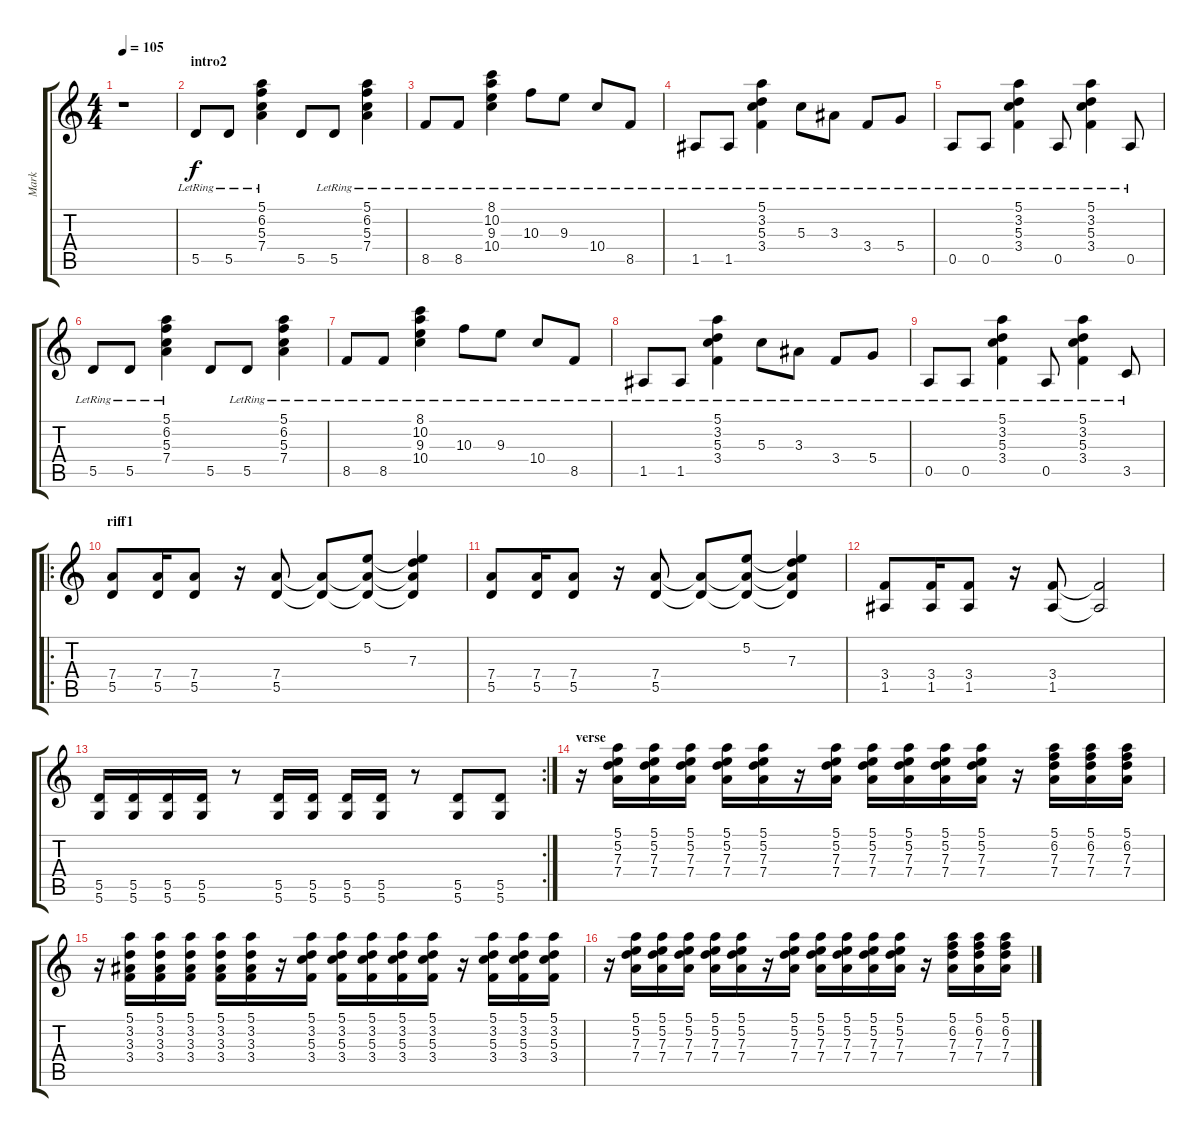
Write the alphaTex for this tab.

\track ("Mark" "Mark") {instrument distortionguitar}
\staff {score tabs}
\tuning (E4 B3 G3 D3 A2 D2) {hide}
\ts (4 4)
\tempo 105
\clef g2
\ks c
r.1{dy f instrument distortionguitar} |
\section ("" "intro2")
5.5{lr}.8{volume 9 instrument electricguitarjazz} 5.5{lr}.8 (5.1{lr} 6.2{lr} 5.3{lr} 7.4{lr}).4 5.5.8 5.5{lr}.8 (5.1{lr} 6.2{lr} 5.3{lr} 7.4).4 |
8.5{lr}.8 8.5{lr}.8 (8.1{lr} 10.2{lr} 9.3{lr} 10.4{lr}).4 10.3{lr}.8 9.3{lr}.8 10.4{lr}.8 8.5{lr}.8 |
1.5{lr}.8 1.5{lr}.8 (5.1 3.2 5.3 3.4{lr}).4 5.3{lr}.8 3.3{lr}.8 3.4{lr}.8 5.4{lr}.8 |
0.5{lr}.8 0.5{lr}.8 (5.1{lr} 3.2{lr} 5.3{lr} 3.4{lr}).4 0.5{lr}.8 (5.1{lr} 3.2{lr} 5.3{lr} 3.4{lr}).4 0.5{lr}.8 |
5.5{lr}.8 5.5{lr}.8 (5.1{lr} 6.2{lr} 5.3{lr} 7.4{lr}).4 5.5.8 5.5{lr}.8 (5.1{lr} 6.2{lr} 5.3{lr} 7.4).4 |
8.5{lr}.8 8.5{lr}.8 (8.1{lr} 10.2{lr} 9.3{lr} 10.4{lr}).4 10.3{lr}.8 9.3{lr}.8 10.4{lr}.8 8.5{lr}.8 |
1.5{lr}.8 1.5{lr}.8 (5.1{lr} 3.2{lr} 5.3 3.4{lr}).4 5.3{lr}.8 3.3{lr}.8 3.4{lr}.8 5.4{lr}.8 |
0.5{lr}.8 0.5{lr}.8 (5.1{lr} 3.2{lr} 5.3{lr} 3.4{lr}).4 0.5{lr}.8 (5.1{lr} 3.2{lr} 5.3{lr} 3.4{lr}).4 3.5{lr}.8 |
\ro
\section ("" "riff1")
(7.4 5.5).8{instrument distortionguitar} (7.4 5.5).16 (7.4 5.5).8 r.16 (7.4 5.5).8 (7.4{t} 5.5{t}).8 (5.2 7.4{t} 5.5{t}).8 (5.2{t} 7.3 7.4{t} 5.5{t}).4 |
(7.4 5.5).8 (7.4 5.5).16 (7.4 5.5).8 r.16 (7.4 5.5).8 (7.4{t} 5.5{t}).8 (5.2 7.4{t} 5.5{t}).8 (5.2{t} 7.3 7.4{t} 5.5{t}).4 |
(3.4 1.5).8 (3.4 1.5).16 (3.4 1.5).8 r.16 (3.4 1.5).8 (3.4{t} 1.5{t}).2 |
\rc 2
(5.5 5.6).16 (5.5 5.6).16 (5.5 5.6).16 (5.5 5.6).16 r.8 (5.5 5.6).16 (5.5 5.6).16 (5.5 5.6).16 (5.5 5.6).16 r.8 (5.5 5.6).8 (5.5 5.6).8 |
\section ("" "verse")
r.16{volume 9 instrument electricguitarjazz} (5.1 5.2 7.3 7.4).16 (5.1 5.2 7.3 7.4).16 (5.1 5.2 7.3 7.4).16 (5.1 5.2 7.3 7.4).16 (5.1 5.2 7.3 7.4).16 r.16 (5.1 5.2 7.3 7.4).16 (5.1 5.2 7.3 7.4).16 (5.1 5.2 7.3 7.4).16 (5.1 5.2 7.3 7.4).16 (5.1 5.2 7.3 7.4).16 r.16 (5.1 6.2 7.3 7.4).16 (5.1 6.2 7.3 7.4).16 (5.1 6.2 7.3 7.4).16 |
r.16 (5.1 3.2 3.3 3.4).16 (5.1 3.2 3.3 3.4).16 (5.1 3.2 3.3 3.4).16 (5.1 3.2 3.3 3.4).16 (5.1 3.2 3.3 3.4).16 r.16 (5.1 3.2 5.3 3.4).16 (5.1 3.2 5.3 3.4).16 (5.1 3.2 5.3 3.4).16 (5.1 3.2 5.3 3.4).16 (5.1 3.2 5.3 3.4).16 r.16 (5.1 3.2 5.3 3.4).16 (5.1 3.2 5.3 3.4).16 (5.1 3.2 5.3 3.4).16 |
r.16 (5.1 5.2 7.3 7.4).16 (5.1 5.2 7.3 7.4).16 (5.1 5.2 7.3 7.4).16 (5.1 5.2 7.3 7.4).16 (5.1 5.2 7.3 7.4).16 r.16 (5.1 5.2 7.3 7.4).16 (5.1 5.2 7.3 7.4).16 (5.1 5.2 7.3 7.4).16 (5.1 5.2 7.3 7.4).16 (5.1 5.2 7.3 7.4).16 r.16 (5.1 6.2 7.3 7.4).16 (5.1 6.2 7.3 7.4).16 (5.1 6.2 7.3 7.4).16
